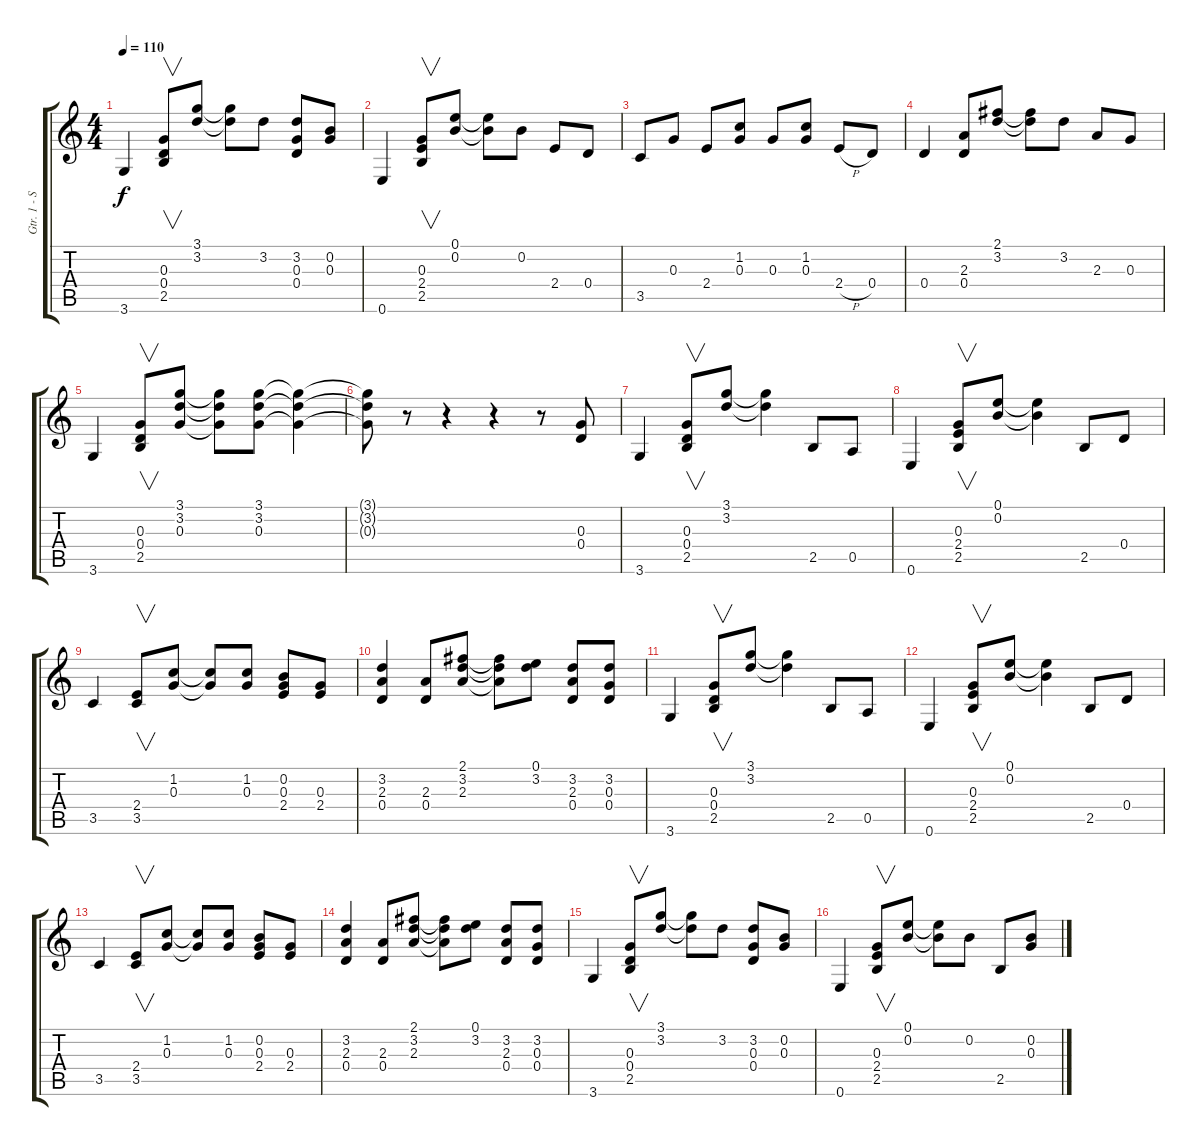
\track ("Gtr. 1 - Son Crunch" "Gtr. 1 - S") {instrument overdrivenguitar}
\staff {score tabs}
\tuning (E4 B3 G3 D3 A2 E2) {hide}
\ts (4 4)
\tempo 110
\clef g2
\ks c
3.6.4{dy f} (0.3 0.4 2.5).8{v} (3.1 3.2).8 (3.1{t} 3.2{t}).8 3.2.8 (3.2 0.3 0.4).8 (0.2 0.3).8 |
0.6.4 (0.3 2.4 2.5).8{v} (0.1 0.2).8 (0.1{t} 0.2{t}).8 0.2.8 2.4.8 0.4.8 |
3.5.8 0.3.8 2.4.8 (1.2 0.3).8 0.3.8 (1.2 0.3).8 2.4{h}.8 0.4.8 |
0.4.4 (2.3 0.4).8 (2.1 3.2).8 (2.1{t} 3.2{t}).8 3.2.8 2.3.8 0.3.8 |
3.6.4 (0.3 0.4 2.5).8{v} (3.1 3.2 0.3).8 (3.1{t} 3.2{t} 0.3{t}).8 (3.1 3.2 0.3).8 (3.1{t} 3.2{t} 0.3{t}).4 |
(3.1{t} 3.2{t} 0.3{t}).8 r.8 r.4 r.4 r.8 (0.3 0.4).8 |
3.6.4 (0.3 0.4 2.5).8{v} (3.1 3.2).8 (3.1{t} 3.2{t}).4 2.5.8 0.5.8 |
0.6.4 (0.3 2.4 2.5).8{v} (0.1 0.2).8 (0.1{t} 0.2{t}).4 2.5.8 0.4.8 |
3.5.4 (2.4 3.5).8{v} (1.2 0.3).8 (1.2{t} 0.3{t}).8 (1.2 0.3).8 (0.2 0.3 2.4).8 (0.3 2.4).8 |
(3.2 2.3 0.4).4 (2.3 0.4).8 (2.1 3.2 2.3).8 (2.1{t} 3.2{t} 2.3{t}).8 (0.1 3.2).8 (3.2 2.3 0.4).8 (3.2 0.3 0.4).8 |
3.6.4 (0.3 0.4 2.5).8{v} (3.1 3.2).8 (3.1{t} 3.2{t}).4 2.5.8 0.5.8 |
0.6.4 (0.3 2.4 2.5).8{v} (0.1 0.2).8 (0.1{t} 0.2{t}).4 2.5.8 0.4.8 |
3.5.4 (2.4 3.5).8{v} (1.2 0.3).8 (1.2{t} 0.3{t}).8 (1.2 0.3).8 (0.2 0.3 2.4).8 (0.3 2.4).8 |
(3.2 2.3 0.4).4 (2.3 0.4).8 (2.1 3.2 2.3).8 (2.1{t} 3.2{t} 2.3{t}).8 (0.1 3.2).8 (3.2 2.3 0.4).8 (3.2 0.3 0.4).8 |
3.6.4 (0.3 0.4 2.5).8{v} (3.1 3.2).8 (3.1{t} 3.2{t}).8 3.2.8 (3.2 0.3 0.4).8 (0.2 0.3).8 |
0.6.4 (0.3 2.4 2.5).8{v} (0.1 0.2).8 (0.1{t} 0.2{t}).8 0.2.8 2.5.8 (0.2 0.3).8
